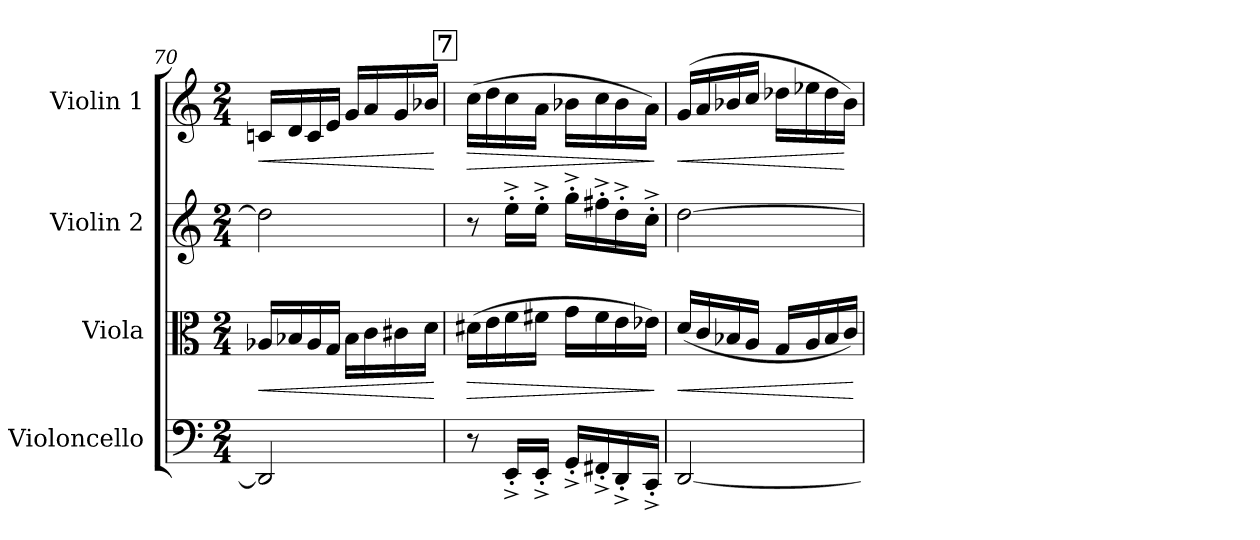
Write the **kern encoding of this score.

**kern	**kern	**dynam	**kern	**kern	**dynam
*part4	*part3	*part3	*part2	*part1	*part1
*staff4	*staff3	*staff3	*staff2	*staff1	*staff1
*I"Violoncello	*I"Viola	*	*I"Violin 2	*I"Violin 1	*
*I'Vc	*I'Vla	*	*I'Vln	*I'Vln	*
*clefF4	*clefC3	*	*clefG2	*clefG2	*
*k[]	*k[]	*	*k[]	*k[]	*
*M2/4	*M2/4	*	*M2/4	*M2/4	*
=70	=70	=70	=70	=70	=70
!	!	!LO:HP:b	!	!	!LO:HP:b
2DD/]	16A-X/LL	<	2dd\]	16cn/LL	<
.	16B-X/	.	.	16d/	.
.	16A-/	.	.	16c/	.
.	16G/JJ	.	.	16e/JJ	.
.	16B-\LL	.	.	16g/LL	.
.	16c\	.	.	16a/	.
.	16c#X\	.	.	16g/	.
.	16d\JJ	.	.	16b-X/JJ	.
.	.	[	.	.	[
!!LO:REH:place=s1:a:B:cj:fs=14:t=7
=71	=71	=71	=71	=71	=71
!	!	!LO:HP:b	!	!	!LO:HP:b
8r	(16d#X\LL	>	8r	(16cc\LL	>
.	16e\	.	.	16dd\	.
16EE'^/LL	16f\	.	16ee'^\LL	16cc\	.
16EE'^/JJ	16f#X\JJ	.	16ee'^\JJ	16a\JJ	.
16GG'^/LL	16g\LL	.	16gg'^\LL	16b-X\LL	.
16FF#X'^/	16f#\	.	16ff#X'^\	16cc\	.
16DD'^/	16e\	.	16dd'^\	16b-\	.
16CC'^/JJ	16e-X\JJ)	.	16cc'^\JJ	16a\JJ)	.
.	.	]	.	.	]
!!LO:PB:g=z
=72	=72	=72	=72	=72	=72
!	!	!LO:HP:b	!	!	!LO:HP:b
[2DD/	(16d/LL	<	[2dd\	(16g/LL	<
.	16c/	.	.	16a/	.
.	16B-X/	.	.	16b-X/	.
.	16A/JJ	.	.	16cc/JJ	.
.	16G/LL	.	.	16dd-X\LL	.
.	16A/	.	.	16ee-X\	.
.	16B-/	.	.	16dd-\	.
.	16c/JJ)	.	.	16b-\JJ)	[
.	.	[	.	.	.
=	=	=	=	=	=
*-	*-	*-	*-	*-	*-
